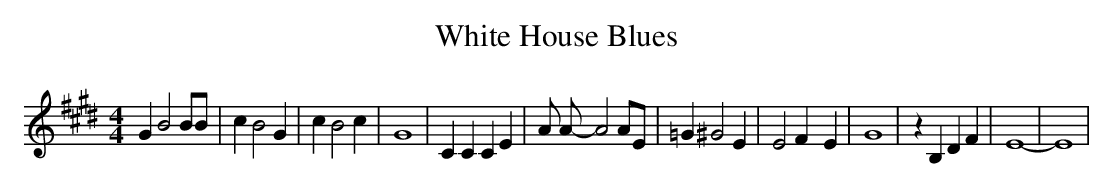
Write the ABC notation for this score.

X:1
T:White House Blues
M:4/4
L:1/4
K:E
 G B2 B/2B/2| c B2 G| c B2 c| G4| C C C E| A/2 A/2- A2 A/2E/2| =G ^G2 E|\
 E2 F- E| G4| z B, D F| E4-| E4|
